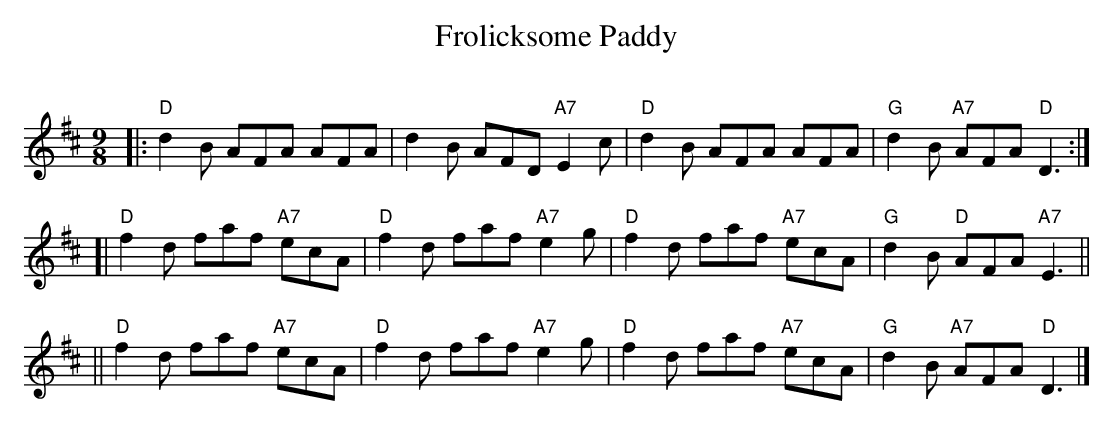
X:1
T: Frolicksome Paddy
O:
M: 9/8
L: 1/8
K: D
|: "D"d2B AFA AFA | d2B AFD "A7"E2c | "D"d2B AFA AFA | "G"d2B "A7"AFA "D"D3 :|
[| "D"f2d faf "A7"ecA | "D"f2d faf "A7"e2g | "D"f2d faf "A7"ecA | "G"d2B "D"AFA "A7"E3 ||
|| "D"f2d faf "A7"ecA | "D"f2d faf "A7"e2g | "D"f2d faf "A7"ecA | "G"d2B "A7"AFA "D"D3 |]
